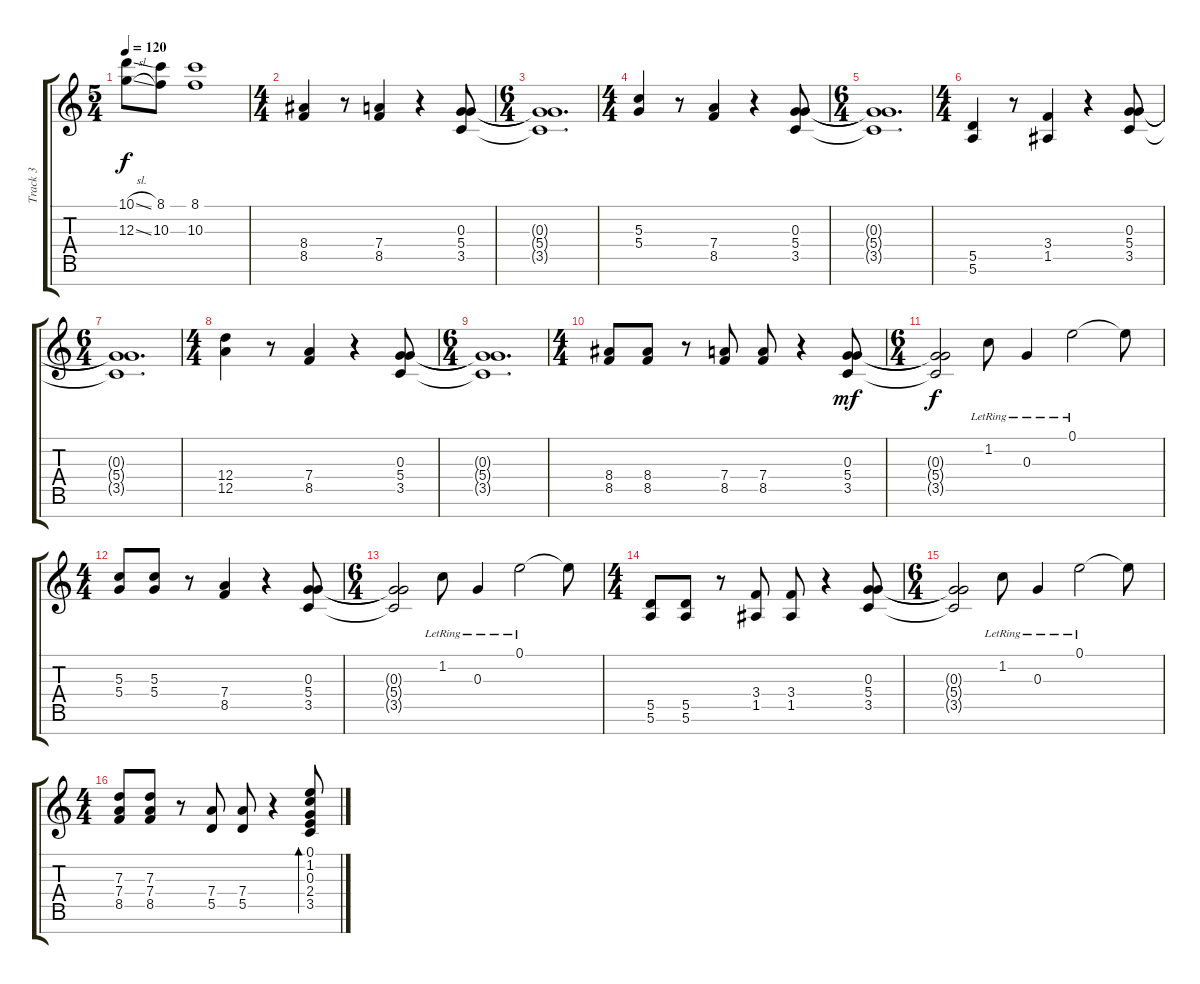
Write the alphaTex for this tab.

\track ("Track 3" "Track 3") {instrument acousticguitarsteel}
\staff {score tabs}
\tuning (E4 B3 G3 D3 A2 E2 B1) {hide}
\ts (5 4)
\tempo 120
\clef g2
\ks c
(10.1{sl} 12.3{sl}).8{dy f} (8.1 10.3).8 (8.1 10.3).1 |
\ts (4 4)
(8.4 8.5).4{instrument electricguitarjazz} r.8 (7.4 8.5).4 r.4 (0.3 5.4 3.5).8 |
\ts (6 4)
(0.3{t} 5.4{t} 3.5{t}).1{d} |
\ts (4 4)
(5.3 5.4).4 r.8 (7.4 8.5).4 r.4 (0.3 5.4 3.5).8 |
\ts (6 4)
(0.3{t} 5.4{t} 3.5{t}).1{d} |
\ts (4 4)
(5.5 5.6).4 r.8 (3.4 1.5).4 r.4 (0.3 5.4 3.5).8 |
\ts (6 4)
(0.3{t} 5.4{t} 3.5{t}).1{d} |
\ts (4 4)
(12.4 12.5).4 r.8 (7.4 8.5).4 r.4 (0.3 5.4 3.5).8 |
\ts (6 4)
(0.3{t} 5.4{t} 3.5{t}).1{d} |
\ts (4 4)
(8.4 8.5).8 (8.4 8.5).8 r.8 (7.4 8.5).8 (7.4 8.5).8 r.4 (0.3 5.4 3.5).8{dy mf} |
\ts (6 4)
(0.3{t} 5.4{t} 3.5{t}).2{dy f} 1.2{lr}.8 0.3{lr}.4 0.1{lr}.2 0.1{t}.8 |
\ts (4 4)
(5.3 5.4).8 (5.3 5.4).8 r.8 (7.4 8.5).4 r.4 (0.3 5.4 3.5).8 |
\ts (6 4)
(0.3{t} 5.4{t} 3.5{t}).2 1.2{lr}.8 0.3{lr}.4 0.1{lr}.2 0.1{t}.8 |
\ts (4 4)
(5.5 5.6).8 (5.5 5.6).8 r.8 (3.4 1.5).8 (3.4 1.5).8 r.4 (0.3 5.4 3.5).8 |
\ts (6 4)
(0.3{t} 5.4{t} 3.5{t}).2 1.2{lr}.8 0.3{lr}.4 0.1{lr}.2 0.1{t}.8 |
\ts (4 4)
(7.3 7.4 8.5).8 (7.3 7.4 8.5).8 r.8 (7.4 5.5).8 (7.4 5.5).8 r.4 (0.1 1.2 0.3 2.4 3.5).8{bd 120}
